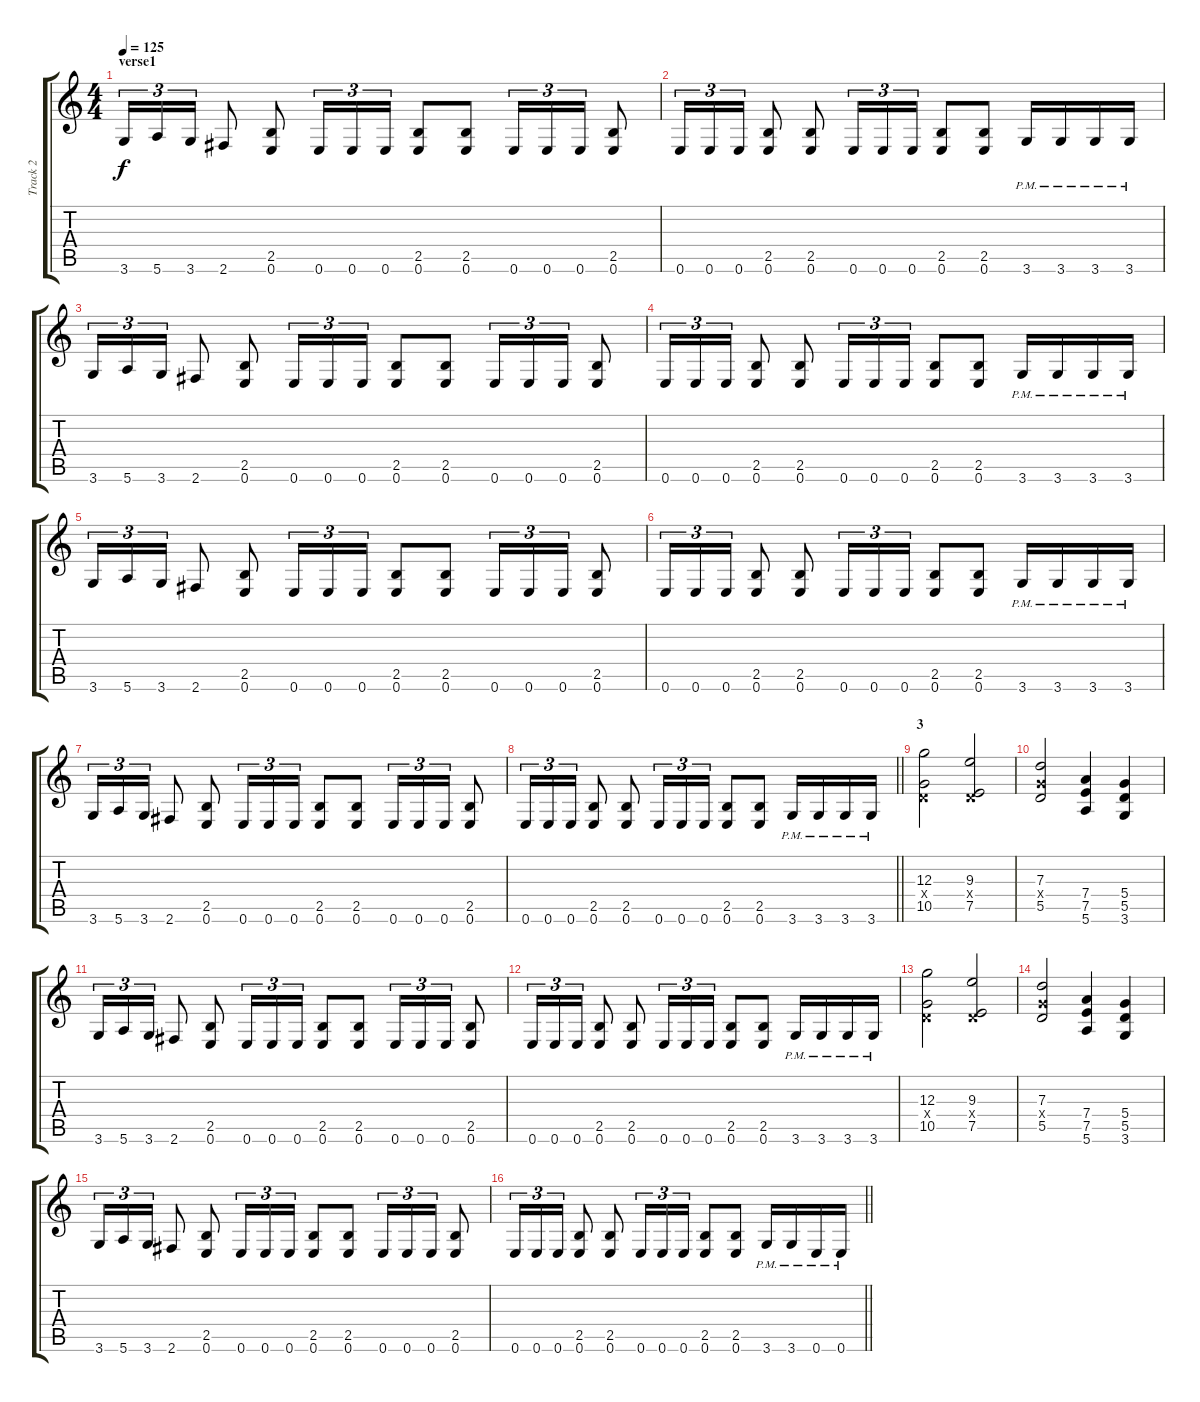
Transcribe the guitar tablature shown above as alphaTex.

\track ("Track 2" "Track 2") {instrument distortionguitar}
\staff {score tabs}
\tuning (E4 B3 G3 D3 A2 E2) {hide}
\ts (4 4)
\section ("" "verse1")
\tempo 125
\clef g2
\ks c
3.6.16{tu (3 2) dy f} 5.6.16{tu (3 2)} 3.6.16{tu (3 2)} 2.6.8 (2.5 0.6).8 0.6.16{tu (3 2)} 0.6.16{tu (3 2)} 0.6.16{tu (3 2)} (2.5 0.6).8 (2.5 0.6).8 0.6.16{tu (3 2)} 0.6.16{tu (3 2)} 0.6.16{tu (3 2)} (2.5 0.6).8 |
0.6.16{tu (3 2)} 0.6.16{tu (3 2)} 0.6.16{tu (3 2)} (2.5 0.6).8 (2.5 0.6).8 0.6.16{tu (3 2)} 0.6.16{tu (3 2)} 0.6.16{tu (3 2)} (2.5 0.6).8 (2.5 0.6).8 3.6{pm}.16 3.6{pm}.16 3.6{pm}.16 3.6{pm}.16 |
3.6.16{tu (3 2)} 5.6.16{tu (3 2)} 3.6.16{tu (3 2)} 2.6.8 (2.5 0.6).8 0.6.16{tu (3 2)} 0.6.16{tu (3 2)} 0.6.16{tu (3 2)} (2.5 0.6).8 (2.5 0.6).8 0.6.16{tu (3 2)} 0.6.16{tu (3 2)} 0.6.16{tu (3 2)} (2.5 0.6).8 |
0.6.16{tu (3 2)} 0.6.16{tu (3 2)} 0.6.16{tu (3 2)} (2.5 0.6).8 (2.5 0.6).8 0.6.16{tu (3 2)} 0.6.16{tu (3 2)} 0.6.16{tu (3 2)} (2.5 0.6).8 (2.5 0.6).8 3.6{pm}.16 3.6{pm}.16 3.6{pm}.16 3.6{pm}.16 |
3.6.16{tu (3 2)} 5.6.16{tu (3 2)} 3.6.16{tu (3 2)} 2.6.8 (2.5 0.6).8 0.6.16{tu (3 2)} 0.6.16{tu (3 2)} 0.6.16{tu (3 2)} (2.5 0.6).8 (2.5 0.6).8 0.6.16{tu (3 2)} 0.6.16{tu (3 2)} 0.6.16{tu (3 2)} (2.5 0.6).8 |
0.6.16{tu (3 2)} 0.6.16{tu (3 2)} 0.6.16{tu (3 2)} (2.5 0.6).8 (2.5 0.6).8 0.6.16{tu (3 2)} 0.6.16{tu (3 2)} 0.6.16{tu (3 2)} (2.5 0.6).8 (2.5 0.6).8 3.6{pm}.16 3.6{pm}.16 3.6{pm}.16 3.6{pm}.16 |
3.6.16{tu (3 2)} 5.6.16{tu (3 2)} 3.6.16{tu (3 2)} 2.6.8 (2.5 0.6).8 0.6.16{tu (3 2)} 0.6.16{tu (3 2)} 0.6.16{tu (3 2)} (2.5 0.6).8 (2.5 0.6).8 0.6.16{tu (3 2)} 0.6.16{tu (3 2)} 0.6.16{tu (3 2)} (2.5 0.6).8 |
\barLineRight lightlight
0.6.16{tu (3 2)} 0.6.16{tu (3 2)} 0.6.16{tu (3 2)} (2.5 0.6).8 (2.5 0.6).8 0.6.16{tu (3 2)} 0.6.16{tu (3 2)} 0.6.16{tu (3 2)} (2.5 0.6).8 (2.5 0.6).8 3.6{pm}.16 3.6{pm}.16 3.6{pm}.16 3.6{pm}.16 |
\section ("" "3")
(12.3 0.4{x} 10.5).2 (9.3 0.4{x} 7.5).2 |
(7.3 5.4{x} 5.5).2 (7.4 7.5 5.6).4 (5.4 5.5 3.6).4 |
3.6.16{tu (3 2)} 5.6.16{tu (3 2)} 3.6.16{tu (3 2)} 2.6.8 (2.5 0.6).8 0.6.16{tu (3 2)} 0.6.16{tu (3 2)} 0.6.16{tu (3 2)} (2.5 0.6).8 (2.5 0.6).8 0.6.16{tu (3 2)} 0.6.16{tu (3 2)} 0.6.16{tu (3 2)} (2.5 0.6).8 |
0.6.16{tu (3 2)} 0.6.16{tu (3 2)} 0.6.16{tu (3 2)} (2.5 0.6).8 (2.5 0.6).8 0.6.16{tu (3 2)} 0.6.16{tu (3 2)} 0.6.16{tu (3 2)} (2.5 0.6).8 (2.5 0.6).8 3.6{pm}.16 3.6{pm}.16 3.6{pm}.16 3.6{pm}.16 |
(12.3 0.4{x} 10.5).2 (9.3 0.4{x} 7.5).2 |
(7.3 5.4{x} 5.5).2 (7.4 7.5 5.6).4 (5.4 5.5 3.6).4 |
3.6.16{tu (3 2)} 5.6.16{tu (3 2)} 3.6.16{tu (3 2)} 2.6.8 (2.5 0.6).8 0.6.16{tu (3 2)} 0.6.16{tu (3 2)} 0.6.16{tu (3 2)} (2.5 0.6).8 (2.5 0.6).8 0.6.16{tu (3 2)} 0.6.16{tu (3 2)} 0.6.16{tu (3 2)} (2.5 0.6).8 |
\barLineRight lightlight
0.6.16{tu (3 2)} 0.6.16{tu (3 2)} 0.6.16{tu (3 2)} (2.5 0.6).8 (2.5 0.6).8 0.6.16{tu (3 2)} 0.6.16{tu (3 2)} 0.6.16{tu (3 2)} (2.5 0.6).8 (2.5 0.6).8 3.6{pm}.16 3.6{pm}.16 0.6{pm}.16 0.6{pm}.16
